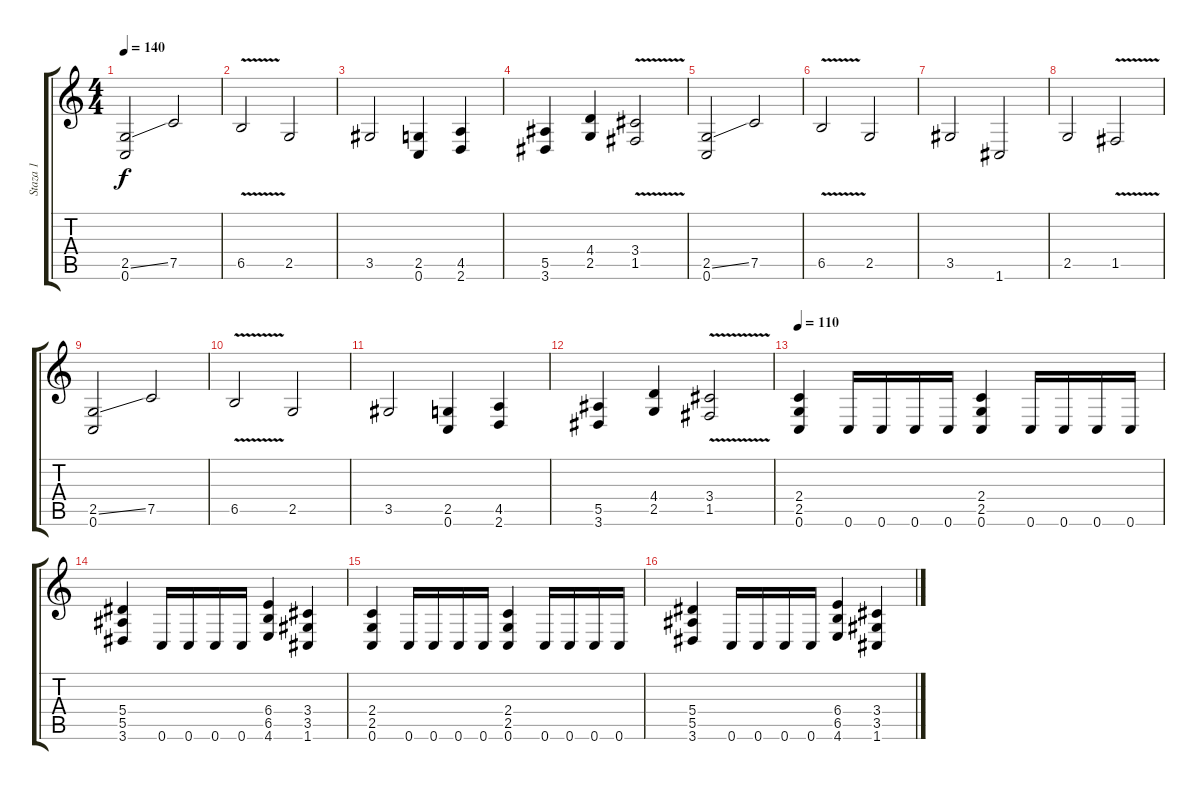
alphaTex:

\track ("Staza 1" "Staza 1") {instrument overdrivenguitar}
\staff {score tabs}
\tuning (C4 G3 Eb3 Bb2 F2 C2) {hide}
\ts (4 4)
\tempo 140
\clef g2
\ks c
(2.5{ss} 0.6).2{dy f} 7.5.2 |
6.5{v}.2 2.5.2 |
3.5.2 (2.5 0.6).4 (4.5 2.6).4 |
(5.5 3.6).4 (4.4 2.5).4 (3.4{v} 1.5).2 |
(2.5{ss} 0.6).2 7.5.2 |
6.5{v}.2 2.5.2 |
3.5.2 1.6.2 |
2.5.2 1.5{v}.2 |
(2.5{ss} 0.6).2 7.5.2 |
6.5{v}.2 2.5.2 |
3.5.2 (2.5 0.6).4 (4.5 2.6).4 |
(5.5 3.6).4 (4.4 2.5).4 (3.4{v} 1.5).2 |
\tempo 110
(2.4 2.5 0.6).4 0.6.16 0.6.16 0.6.16 0.6.16 (2.4 2.5 0.6).4 0.6.16 0.6.16 0.6.16 0.6.16 |
(5.4 5.5 3.6).4 0.6.16 0.6.16 0.6.16 0.6.16 (6.4 6.5 4.6).4 (3.4 3.5 1.6).4 |
(2.4 2.5 0.6).4 0.6.16 0.6.16 0.6.16 0.6.16 (2.4 2.5 0.6).4 0.6.16 0.6.16 0.6.16 0.6.16 |
(5.4 5.5 3.6).4 0.6.16 0.6.16 0.6.16 0.6.16 (6.4 6.5 4.6).4 (3.4 3.5 1.6).4
